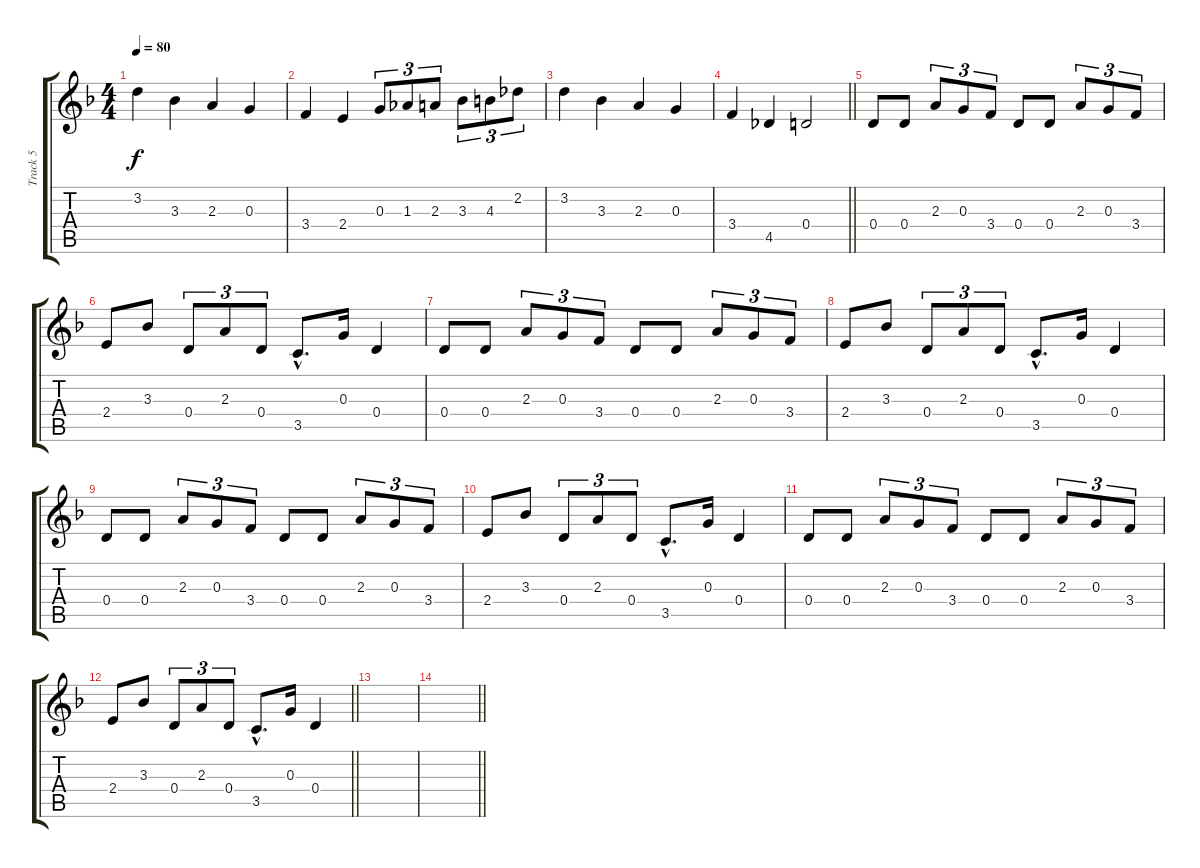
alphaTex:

\track ("Track 5" "Track 5") {instrument electricbassfinger}
\staff {score tabs}
\tuning (E4 B3 G3 D3 A2 E2) {hide}
\ts (4 4)
\tempo 80
\clef g2
\ks dminor
3.2.4{dy f instrument electricbassfinger} 3.3.4 2.3.4 0.3.4 |
3.4.4 2.4.4 0.3.8{tu (3 2)} 1.3.8{tu (3 2)} 2.3.8{tu (3 2)} 3.3.8{tu (3 2)} 4.3.8{tu (3 2)} 2.2.8{tu (3 2)} |
3.2.4 3.3.4 2.3.4 0.3.4 |
\barLineRight lightlight
3.4.4 4.5.4 0.4.2 |
0.4.8 0.4.8 2.3.8{tu (3 2)} 0.3.8{tu (3 2)} 3.4.8{tu (3 2)} 0.4.8 0.4.8 2.3.8{tu (3 2)} 0.3.8{tu (3 2)} 3.4.8{tu (3 2)} |
2.4.8 3.3.8 0.4.8{tu (3 2)} 2.3.8{tu (3 2)} 0.4.8{tu (3 2)} 3.5{hac}.8{d} 0.3.16 0.4.4 |
0.4.8 0.4.8 2.3.8{tu (3 2)} 0.3.8{tu (3 2)} 3.4.8{tu (3 2)} 0.4.8 0.4.8 2.3.8{tu (3 2)} 0.3.8{tu (3 2)} 3.4.8{tu (3 2)} |
2.4.8 3.3.8 0.4.8{tu (3 2)} 2.3.8{tu (3 2)} 0.4.8{tu (3 2)} 3.5{hac}.8{d} 0.3.16 0.4.4 |
0.4.8 0.4.8 2.3.8{tu (3 2)} 0.3.8{tu (3 2)} 3.4.8{tu (3 2)} 0.4.8 0.4.8 2.3.8{tu (3 2)} 0.3.8{tu (3 2)} 3.4.8{tu (3 2)} |
2.4.8 3.3.8 0.4.8{tu (3 2)} 2.3.8{tu (3 2)} 0.4.8{tu (3 2)} 3.5{hac}.8{d} 0.3.16 0.4.4 |
0.4.8 0.4.8 2.3.8{tu (3 2)} 0.3.8{tu (3 2)} 3.4.8{tu (3 2)} 0.4.8 0.4.8 2.3.8{tu (3 2)} 0.3.8{tu (3 2)} 3.4.8{tu (3 2)} |
\barLineRight lightlight
2.4.8 3.3.8 0.4.8{tu (3 2)} 2.3.8{tu (3 2)} 0.4.8{tu (3 2)} 3.5{hac}.8{d} 0.3.16 0.4.4 |
|
\barLineRight lightlight
